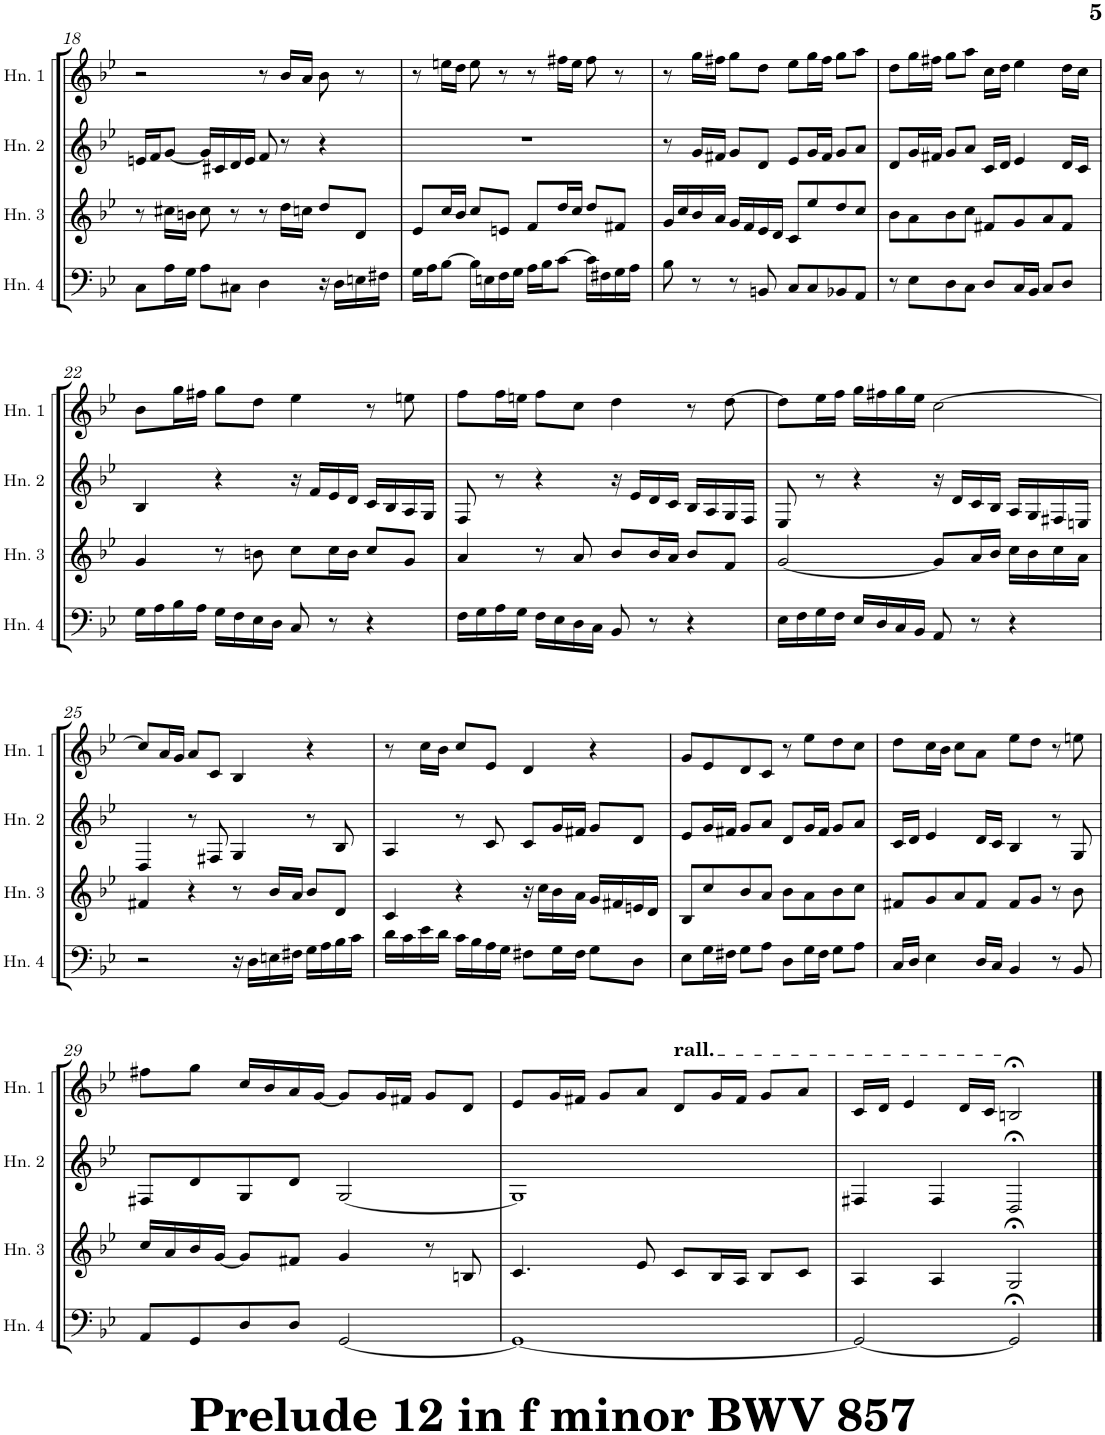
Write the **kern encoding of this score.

**kern	**kern	**kern	**kern
*part4	*part3	*part2	*part1
*staff4	*staff3	*staff2	*staff1
*I"Horn 4	*I"Horn 3	*I"Horn 2	*I"Horn 1
*I'Hn. 4	*I'Hn. 3	*I'Hn. 2	*I'Hn. 1
!!LO:PB:g=z
*clefF4	*clefG2	*clefG2	*clefG2
*Trd4c7	*Trd4c7	*Trd4c7	*Trd4c7
*k[b-e-]	*k[b-e-]	*k[b-e-]	*k[b-e-]
*M4/4	*M4/4	*M4/4	*M4/4
*met(c)	*met(c)	*met(c)	*met(c)
=18	=18	=18	=18
8C\L	8r	16en/LL	2r
.	.	16f/J	.
16A\L	16cc#X\LL	[8g/J	.
16G\JJ	16bn\JJ	.	.
8A\L	8cc#\	16g/LL]	.
.	.	16c#X/	.
8C#X\J	8r	16d/	.
.	.	16e/JJ	.
4D\	8r	8f/	8r
.	16dd\LL	8r	16b-/LL
.	16ccn\JJ	.	16a/JJ
16r	8dd/L	4r	8b-\
16D\LL	.	.	.
16En\	8d/J	.	8r
16F#X\JJ	.	.	.
=19	=19	=19	=19
16G\LL	8e-/L	1r	8r
16A\J	.	.	.
[8B-\J	16cc/L	.	16een\LL
.	16b-/JJ	.	16dd\JJ
16B-\LL]	8cc/L	.	8ee\
16En\	.	.	.
16F\	8en/J	.	8r
16G\JJ	.	.	.
16A\LL	8f/L	.	8r
16B-\J	.	.	.
[8c\J	16dd/L	.	16ff#X\LL
.	16cc/JJ	.	16ee\JJ
16c\LL]	8dd/L	.	8ff#\
16F#X\	.	.	.
16G\	8f#X/J	.	8r
16A\JJ	.	.	.
=20	=20	=20	=20
8B-\	16g/LL	8r	8r
.	16cc/	.	.
8r	16b-/	16g/LL	16gg\LL
.	16a/JJ	16f#X/JJ	16ff#X\JJ
8r	16g/LL	8g/L	8gg\L
.	16f/	.	.
8BBn/	16e-/	8d/J	8dd\J
.	16d/JJ	.	.
8C/L	8c/L	8e-/L	8ee-\L
8C/	8ee-/	16g/L	16gg\L
.	.	16f#/JJ	16ff#\JJ
8BB-X/	8dd/	8g/L	8gg\L
8AA/J	8cc/J	8a/J	8aa\J
=21	=21	=21	=21
8r	8b-\L	8d/L	8dd\L
8E-\L	8a\	16g/L	16gg\L
.	.	16f#X/JJ	16ff#X\JJ
8D\	8b-\	8g/L	8gg\L
8C\J	8cc\J	8a/J	8aa\J
8D/L	8f#X/L	16c/LL	16cc\LL
.	.	16d/JJ	16dd\JJ
16C/L	8g/	4e-/	4ee-\
16BB-/JJ	.	.	.
8C/L	8a/	.	.
8D/J	8f#/J	16d/LL	16dd\LL
.	.	16c/JJ	16cc\JJ
!!LO:LB:g=z
=22	=22	=22	=22
16G\LL	4g/	4B-/	8b-\L
16A\	.	.	.
16B-\	.	.	16gg\L
16A\JJ	.	.	16ff#X\JJ
16G\LL	8r	4r	8gg\L
16F\	.	.	.
16E-\	8bn\	.	8dd\J
16D\JJ	.	.	.
8C/	8cc\L	16r	4ee-\
.	.	16f/LL	.
8r	16cc\L	16e-/	.
.	16b\JJ	16d/JJ	.
4r	8cc/L	16c/LL	8r
.	.	16B-/	.
.	8g/J	16A/	8een\
.	.	16G/JJ	.
=23	=23	=23	=23
16F\LL	4a/	8F/	8ff\L
16G\	.	.	.
16A\	.	8r	16ff\L
16G\JJ	.	.	16een\JJ
16F\LL	8r	4r	8ff\L
16E-\	.	.	.
16D\	8a/	.	8cc\J
16C\JJ	.	.	.
8BB-/	8b-/L	16r	4dd\
.	.	16e-/LL	.
8r	16b-/L	16d/	.
.	16a/JJ	16c/JJ	.
4r	8b-/L	16B-/LL	8r
.	.	16A/	.
.	8f/J	16G/	[8dd\
.	.	16F/JJ	.
=24	=24	=24	=24
16E-\LL	[2g/	8E-/	8dd\L]
16F\	.	.	.
16G\	.	8r	16ee-\L
16F\JJ	.	.	16ff\JJ
16E-/LL	.	4r	16gg\LL
16D/	.	.	16ff#X\
16C/	.	.	16gg\
16BB-/JJ	.	.	16ee-\JJ
8AA/	8g/L]	16r	[2cc\
.	.	16d/LL	.
8r	16a/L	16c/	.
.	16b-/JJ	16B-/JJ	.
4r	16cc\LL	16A/LL	.
.	16b-\	16G/	.
.	16cc\	16F#X/	.
.	16a\JJ	16En/JJ	.
!!LO:LB:g=z
=25	=25	=25	=25
2r	4f#X/	4D/	8cc/L]
.	.	.	16a/L
.	.	.	16g/JJ
.	4r	8r	8a/L
.	.	8F#X/	8c/J
16r	8r	4G/	4B-/
16D\LL	.	.	.
16En\	16b-/LL	.	.
16F#X\JJ	16a/JJ	.	.
16G\LL	8b-/L	8r	4r
16A\	.	.	.
16B-\	8d/J	8B-/	.
16c\JJ	.	.	.
=26	=26	=26	=26
16d\LL	4c/	4A/	8r
16c\	.	.	.
16e-\	.	.	16cc\LL
16d\JJ	.	.	16b-\JJ
16c\LL	4r	8r	8cc/L
16B-\	.	.	.
16A\	.	8c/	8e-/J
16G\JJ	.	.	.
8F#X\L	16r	8c/L	4d/
.	16cc\LL	.	.
16G\L	16b-\	16g/L	.
16F#\JJ	16a\JJ	16f#X/JJ	.
8G\L	16g/LL	8g/L	4r
.	16f#X/	.	.
8D\J	16en/	8d/J	.
.	16d/JJ	.	.
=27	=27	=27	=27
8E-\L	8B-/L	8e-/L	8g/L
16G\L	8cc/	16g/L	8e-/
16F#X\JJ	.	16f#X/JJ	.
8G\L	8b-/	8g/L	8d/
8A\J	8a/J	8a/J	8c/J
8D\L	8b-\L	8d/L	8r
16G\L	8a\	16g/L	8ee-\L
16F#\JJ	.	16f#/JJ	.
8G\L	8b-\	8g/L	8dd\
8A\J	8cc\J	8a/J	8cc\J
=28	=28	=28	=28
16C/LL	8f#X/L	16c/LL	8dd\L
16D/JJ	.	16d/JJ	.
4E-\	8g/	4e-/	16cc\L
.	.	.	16b-\JJ
.	8a/	.	8cc\L
16D/LL	8f#/J	16d/LL	8a\J
16C/JJ	.	16c/JJ	.
4BB-/	8f#/L	4B-/	8ee-\L
.	8g/J	.	8dd\J
8r	8r	8r	8r
8BB-/	8b-\	8G/	8een\
!!LO:LB:g=z
=29	=29	=29	=29
8AA/L	16cc/LL	8F#X/L	8ff#X\L
.	16a/	.	.
8GG/	16b-/	8d/	8gg\J
.	[16g/JJ	.	.
8D/	8g/L]	8G/	16cc/LL
.	.	.	16b-/
8D/J	8f#X/J	8d/J	16a/
.	.	.	[16g/JJ
[2GG/	4g/	[2G/	8g/L]
.	.	.	16g/L
.	.	.	16f#X/JJ
.	8r	.	8g/L
.	8Bn/	.	8d/J
=30	=30	=30	=30
1GG_	4.c/	1G]	8e-/L
.	.	.	16g/L
.	.	.	16f#X/JJ
.	.	.	8g/L
.	8e-/	.	8a/J
!	!	!	!LO:TX:a:t=rall.
.	8c/L	.	8d/L
.	16B-/L	.	16g/L
.	16A/JJ	.	16f#/JJ
.	8B-/L	.	8g/L
.	8c/J	.	8a/J
=31	=31	=31	=31
2GG/_	4A/	4F#X/	16c/LL
.	.	.	16d/JJ
.	.	.	4e-/
.	4A/	4F#/	.
.	.	.	16d/LL
.	.	.	16c/JJ
2GG;</]	2G;</	2D;</	2Bn;</
==	==	==	==
*-	*-	*-	*-
